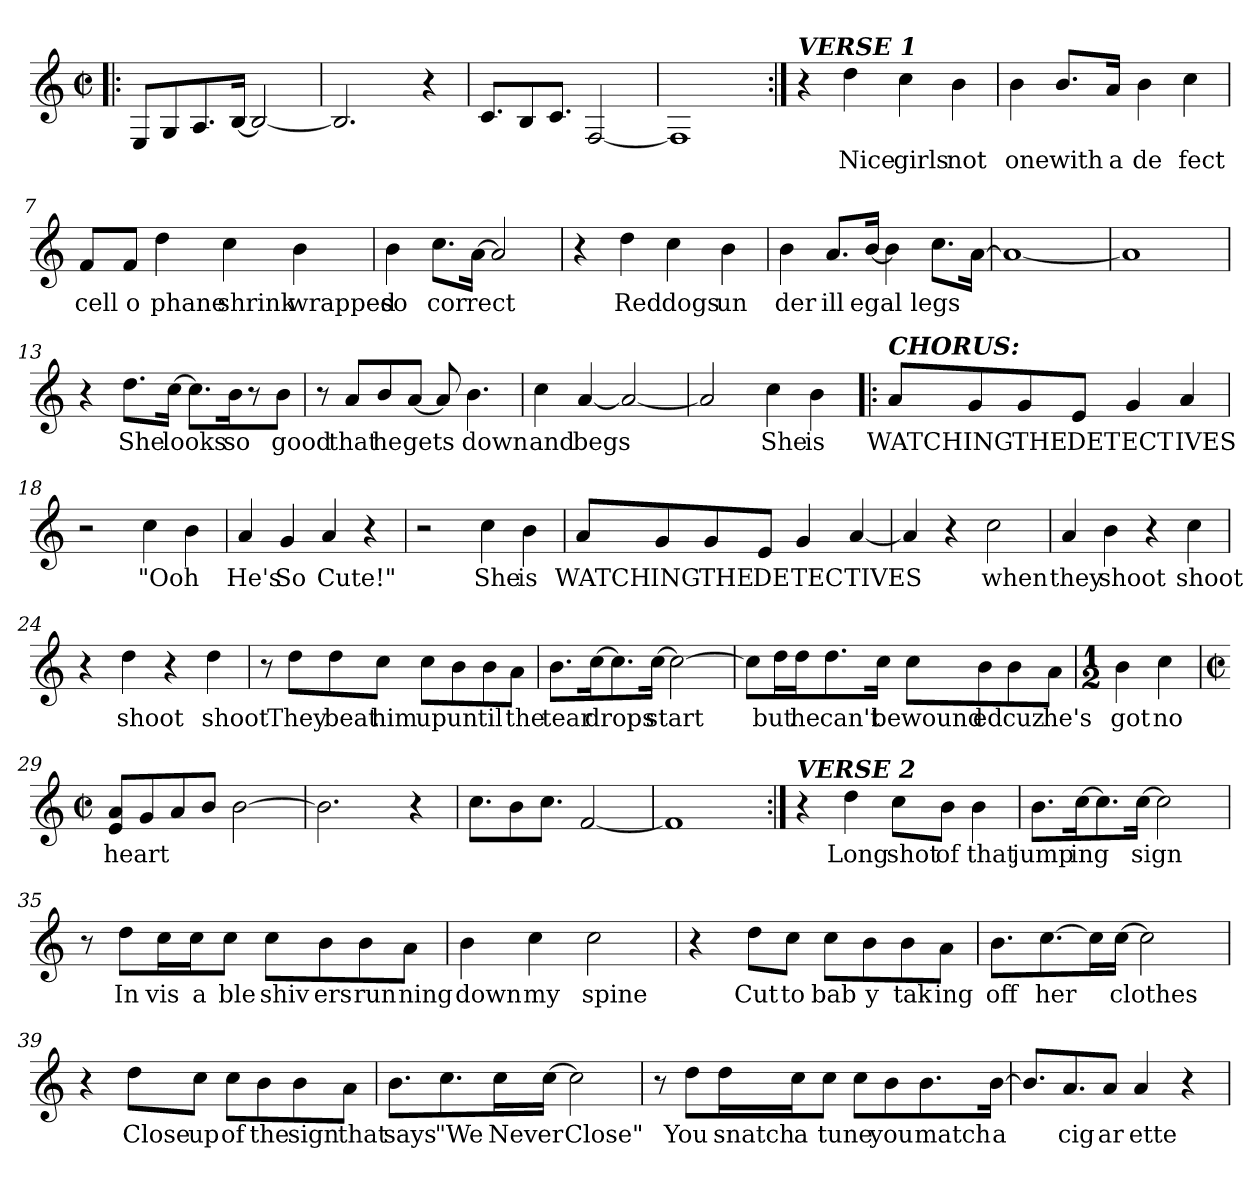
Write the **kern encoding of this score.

**kern	**text
*part1	*part1
*staff1	*staff1
*clefG2	*
*k[]	*
*C:	*
*M2/2	*
*met(c|)	*
=1!|:	=1!|:
8E/L	.
8G/	.
8.A/	.
[16B/Jk	.
2B/_	.
=2	=2
2.B/]	.
4r	.
=3	=3
8.c/L	.
8B/	.
8.c/J	.
[2F/	.
=4	=4
1F]	.
!!LO:LB:g=z
=5:|!	=5:|!
!LO:TX:a:Bi:t=VERSE 1	!
4r	1.
4dd\	Nice
4cc\	girls
4b\	not
=6	=6
4b\	one
8.b/L	with
16a/Jk	a
4b\	de
4cc\	fect
=7	=7
8f/L	cell
8f/J	o
4dd\	phane
4cc\	shrink
4b\	wrapped
=8	=8
4b\	so
8.cc\L	cor
[16a\Jk	rect
2a/]	.
!!LO:LB:g=z
=9	=9
4r	.
4dd\	Red
4cc\	dogs
4b\	un
=10	=10
4b\	der
8.a/L	ill
[16b/Jk	eg
4b\]	al
8.cc\L	legs
[16a\Jk	.
=11	=11
1a_	.
=12	=12
1a]	.
!!LO:LB:g=z
=13	=13
4r	.
8.dd\L	She
[16cc\Jk	looks
8.cc\L]	.
16b\k	so
8r	.
8b\J	good
=14	=14
8r	.
8a/L	that
8b/	he
[8a/J	gets
8a/]	.
4.b\	down
=15	=15
4cc\	and
[4a/	begs
2a/_	.
=16	=16
2a/]	.
4cc\	She
4b\	is
!!LO:LB:g=z
=17!|:	=17!|:
!LO:TX:a:Bi:t=CHORUS&colon;	!
8a/L	WATCH
8g/	ING
8g/	THE
8e/J	DET
4g/	ECT
4a/	IVES
=18	=18
2r	.
4cc\	"Ooh
4b\	.
=19	=19
4a/	He's
4g/	So
4a/	Cute!"
4r	.
=20	=20
2r	.
4cc\	She
4b\	is
!!LO:PB:g=z
=21	=21
8a/L	WATCH
8g/	ING
8g/	THE
8e/J	DE
4g/	TEC
[4a/	TIVES
=22	=22
4a/]	.
4r	.
2cc\	when
=23	=23
4a/	they
4b\	shoot
4r	.
4cc\	shoot
=24	=24
4r	.
4dd\	shoot
4r	.
4dd\	shoot
!!LO:LB:g=z
=25	=25
8r	.
8dd\L	They
8dd\	beat
8cc\J	him
8cc\L	up
8b\	un
8b\	til
8a\J	the
=26	=26
8.b\L	tear
[16cc\k	drops
8.cc\]	.
[16cc\Jk	start
2cc\_	.
=27	=27
8cc\L]	.
16dd\L	but
16dd\J	he
8.dd\	can't
16cc\Jk	be
8cc\L	wound
8b\	ed
8b\	cuz
8a\J	he's
!!LO:LB:g=z
=28	=28
*M1/2	*
4b\	got
4cc\	no
=29	=29
*M2/2	*
*met(c|)	*
8e/ 8a/L	heart
8g/	.
8a/	.
8b/J	.
[2b\	.
=30	=30
2.b\]	.
4r	.
=31	=31
8.cc\L	.
8b\	.
8.cc\J	.
[2f/	.
=32	=32
1f]	.
!!LO:LB:g=z
=33:|!	=33:|!
!LO:TX:a:Bi:t=VERSE 2	!
4r	2.
4dd\	Long
8cc\L	shot
8b\J	of
4b\	that
=34	=34
8.b\L	jump
[16cc\k	ing
8.cc\]	.
[16cc\Jk	sign
2cc\]	.
=35	=35
8r	.
8dd\L	In
16cc\L	vis
16cc\J	a
8cc\J	ble
8cc\L	shiv
8b\	ers
8b\	run
8a\J	ning
=36	=36
4b\	down
4cc\	my
2cc\	spine
!!LO:LB:g=z
=37	=37
4r	.
8dd\L	Cut
8cc\J	to
8cc\L	bab
8b\	y
8b\	tak
8a\J	ing
=38	=38
8.b\L	off
[8.cc\	her
16cc\L]	.
[16cc\JJ	clothes
2cc\]	.
=39	=39
4r	.
8dd\L	Close
8cc\J	up
8cc\L	of
8b\	the
8b\	sign
8a\J	that
=40	=40
8.b\L	says
8.cc\	"We
16cc\L	Nev
[16cc\JJ	er
2cc\]	Close"
!!LO:LB:g=z
=41	=41
8r	.
8dd\L	You
16dd\L	snatch
16cc\J	a
8cc\J	tune
8cc\L	.
8b\	you
8.b\	match
[16b\Jk	a
=42	=42
8.b/L]	.
8.a/	cig
8a/J	ar
4a/	ette
4r	.
=	=
*-	*-
